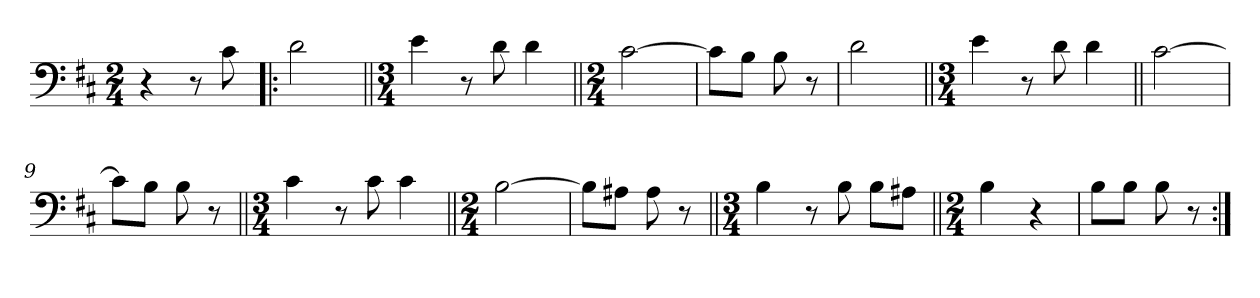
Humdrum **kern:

**kern
*part1
*staff1
*clefF4
*k[f#c#]
*M2/4
=1
4r
8r
8c#\
=2!|:
2d\
=3||
*M3/4
4e\
8r
8d\
4d\
=4||
*M2/4
[2c#\
=5
8c#\L]
8B\J
8B\
8r
=6
2d\
=7||
*M3/4
4e\
8r
8d\
4d\
=8||
[2c#\
=9
8c#\L]
8B\J
8B\
8r
=10||
*M3/4
4c#\
8r
8c#\
4c#\
=11||
*M2/4
[2B\
=12
8B\L]
8A#X\J
8A#\
8r
=13||
*M3/4
4B\
8r
8B\
8B\L
8A#X\J
=14||
*M2/4
4B\
4r
=15
8B\L
8B\J
8B\
8r
=:|!
*-
